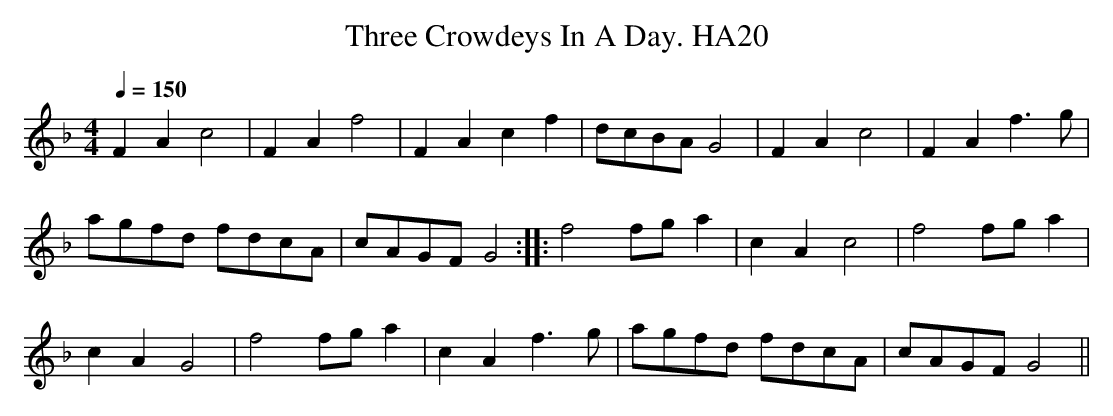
X:1
T:Three Crowdeys In A Day. HA20
M:4/4
L:1/4
Q:150
K:F Major
FAc2|FAf2|FAcf|d/c/B/A/G2|FAc2|FAf>g|!
a/g/f/d/ f/d/c/A/|c/A/G/F/G2:|
|:f2f/g/a|cAc2|f2f/g/a|!cAG2|f2f/g/a|cAf>g|a/g/f/d/
f/d/c/A/|c/A/G/F/G2||
